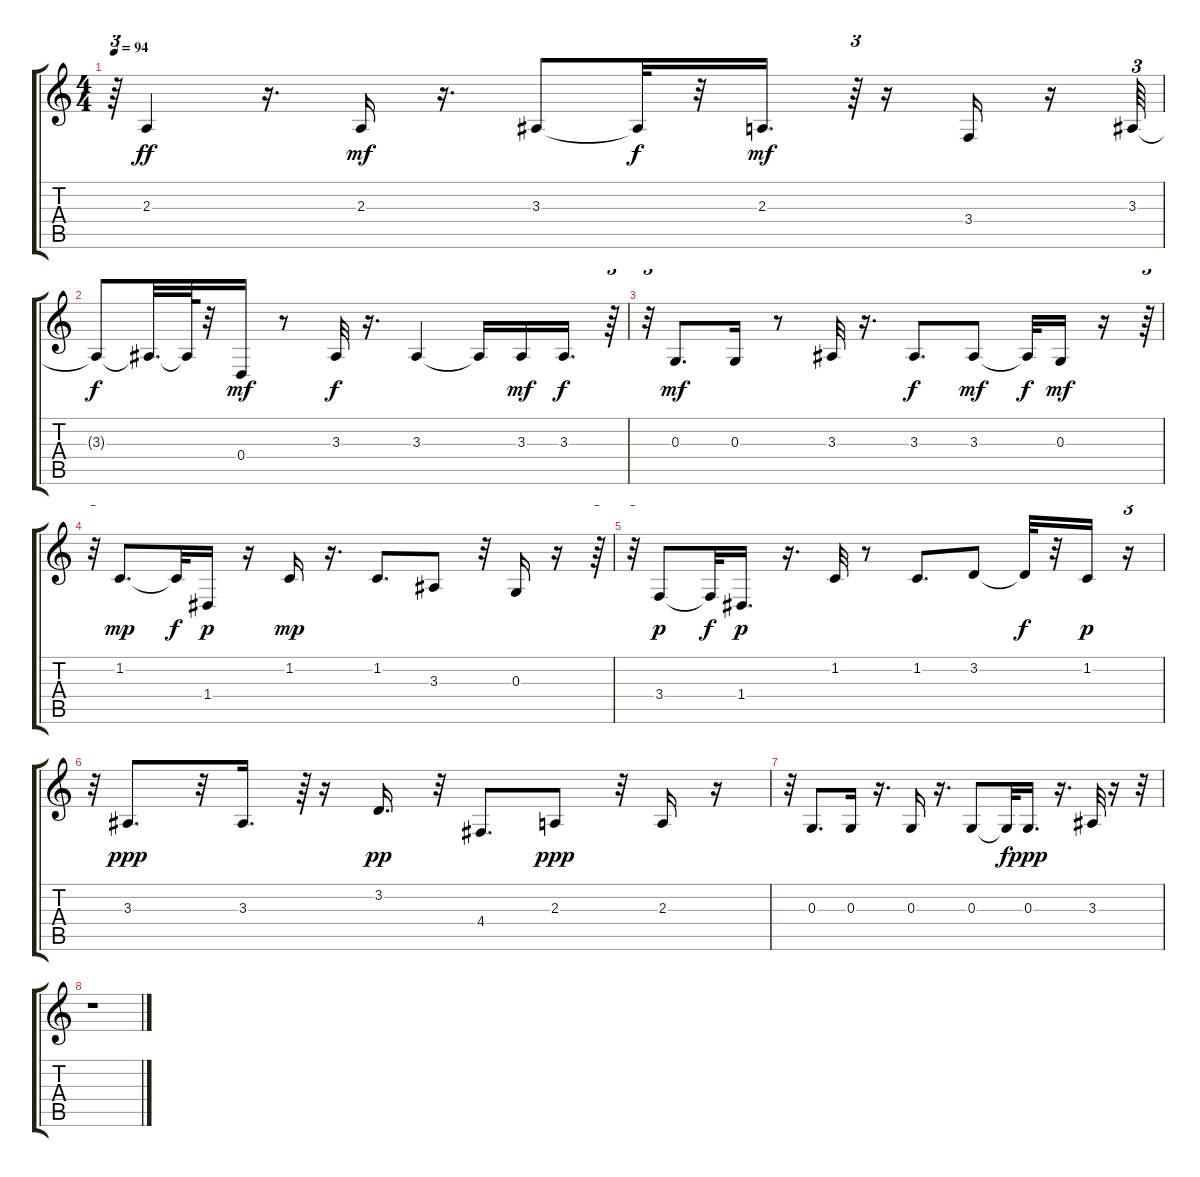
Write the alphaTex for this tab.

\track "" {instrument voiceoohs}
\staff {score tabs}
\tuning (E4 B3 G3 D3 A2 E2) {hide}
\ts (4 4)
\tempo 94
\clef g2
\ks c
r.64{tu (3 2) dy f} 2.3.4{dy ff} r.16{d} 2.3.16{dy mf} r.16{d} 3.3.8 3.3{t}.32{dy f} r.32 2.3.16{d dy mf} r.64{tu (3 2)} r.16 3.4.16 r.16 3.3.64{tu (3 2)} |
3.3{t}.8{dy f} 3.3{t}.32{d} 3.3{t}.64 r.32 0.4.16{dy mf} r.8 3.3.32{dy f} r.16{d} 3.3.4 3.3{t}.16 3.3.16{dy mf} 3.3.16{d dy f} r.64{tu (3 2)} |
r.32{tu (3 2)} 0.3.8{d dy mf} 0.3.16 r.8 3.3.32 r.16{d} 3.3.8{d dy f} 3.3.8{dy mf} 3.3{t}.32{dy f} 0.3.16{dy mf} r.16 r.64{tu (3 2)} |
r.32{tu (3 2)} 1.2.8{d dy mp} 1.2{t}.32{dy f} 1.4.16{dy p} r.16 1.2.16{dy mp} r.16{d} 1.2.8{d} 3.3.8 r.32 0.3.16 r.16 r.64{tu (3 2)} |
r.32{tu (3 2)} 3.4.8{dy p} 3.4{t}.32{dy f} 1.4.16{d dy p} r.16{d} 1.2.32 r.8 1.2.8{d} 3.2.8 3.2{t}.32{dy f} r.32 1.2.16{dy p} r.16{tu (3 2)} |
r.32{tu (3 2)} 3.3.8{d dy ppp} r.32 3.3.16{d} r.64{tu (3 2)} r.16 3.2.16{d dy pp} r.32 4.4.8{d} 2.3.8{dy ppp} r.32 2.3.16 r.16 |
r.32 0.3.8{d} 0.3.16 r.16{d} 0.3.16 r.16{d} 0.3.8 0.3{t}.32{dy f} 0.3.16{d dy ppp} r.16{d} 3.3.32 r.16 r.32 |
r.1
